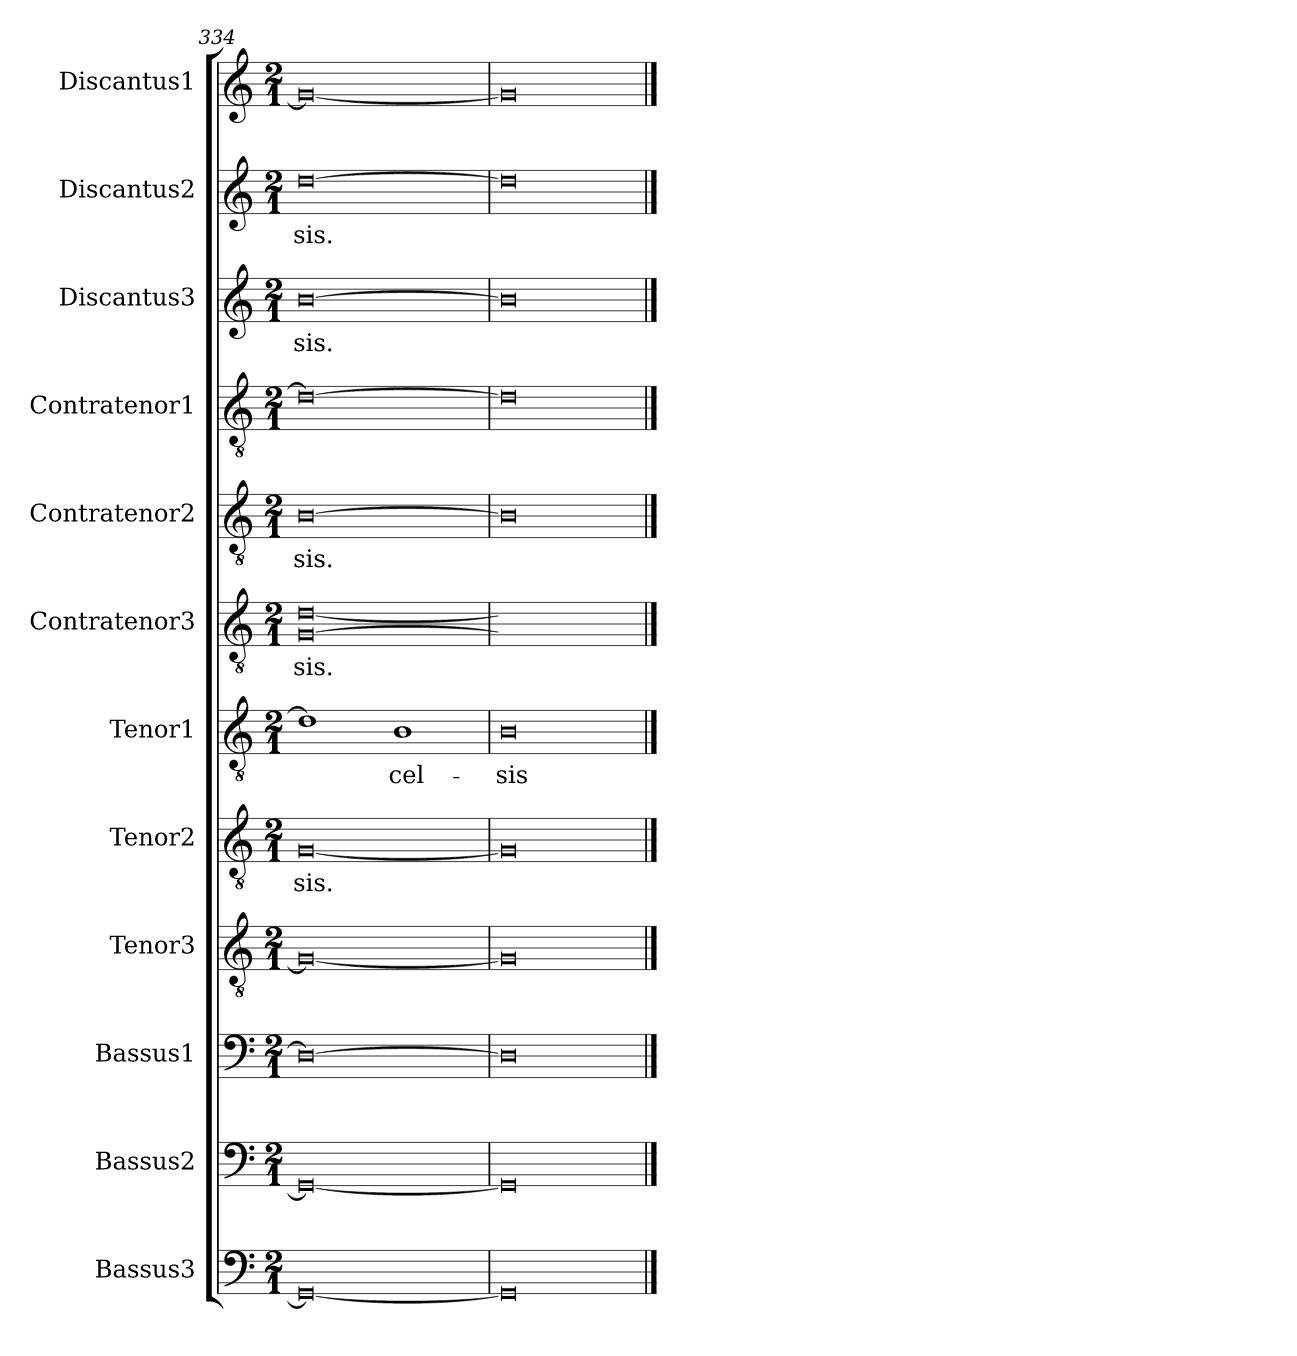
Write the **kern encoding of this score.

**kern	**kern	**kern	**kern	**kern	**text	**kern	**text	**kern	**text	**kern	**text	**kern	**kern	**text	**kern	**text	**kern
*part12	*part11	*part10	*part9	*part8	*part8	*part7	*part7	*part6	*part6	*part5	*part5	*part4	*part3	*part3	*part2	*part2	*part1
*staff12	*staff11	*staff10	*staff9	*staff8	*staff8	*staff7	*staff7	*staff6	*staff6	*staff5	*staff5	*staff4	*staff3	*staff3	*staff2	*staff2	*staff1
*I"Bassus3	*I"Bassus2	*I"Bassus1	*I"Tenor3	*I"Tenor2	*	*I"Tenor1	*	*I"Contratenor3	*	*I"Contratenor2	*	*I"Contratenor1	*I"Discantus3	*	*I"Discantus2	*	*I"Discantus1
*I'B3	*I'B2	*I'B1	*I'T3	*I'T2	*	*I'T1	*	*I'Ct3	*	*I'Ct2	*	*I'Ct1	*I'D3	*	*I'D2	*	*I'D1
*clefF4	*clefF4	*clefF4	*clefGv2	*clefGv2	*	*clefGv2	*	*clefGv2	*	*clefGv2	*	*clefGv2	*clefG2	*	*clefG2	*	*clefG2
*k[]	*k[]	*k[]	*k[]	*k[]	*	*k[]	*	*k[]	*	*k[]	*	*k[]	*k[]	*	*k[]	*	*k[]
*M2/1	*M2/1	*M2/1	*M2/1	*M2/1	*	*M2/1	*	*M2/1	*	*M2/1	*	*M2/1	*M2/1	*	*M2/1	*	*M2/1
=334	=334	=334	=334	=334	=334	=334	=334	=334	=334	=334	=334	=334	=334	=334	=334	=334	=334
*	*	*	*	*	*	*	*	*^	*	*	*	*	*	*	*	*	*
0GG/_	0GG/_	0D\_	0G/_	[0G/	-sis.	1d\]	.	[0G\	[0d/	-sis.	[0B\	-sis.	0d\_	[0b\	-sis.	[0dd\	-sis.	0g/_
.	.	.	.	.	.	1B\	-cel-	.	.	.	.	.	.	.	.	.	.	.
=335	=335	=335	=335	=335	=335	=335	=335	=335	=335	=335	=335	=335	=335	=335	=335	=335	=335	=335
0GG/]	0GG/]	0D\]	0G/]	0G/]	.	0B\	-sis	0G\yy]	0d/yy]	.	0B\]	.	0d\]	0b\]	.	0dd\]	.	0g/]
*	*	*	*	*	*	*	*	*v	*v	*	*	*	*	*	*	*	*	*
==	==	==	==	==	==	==	==	==	==	==	==	==	==	==	==	==	==
*-	*-	*-	*-	*-	*-	*-	*-	*-	*-	*-	*-	*-	*-	*-	*-	*-	*-
